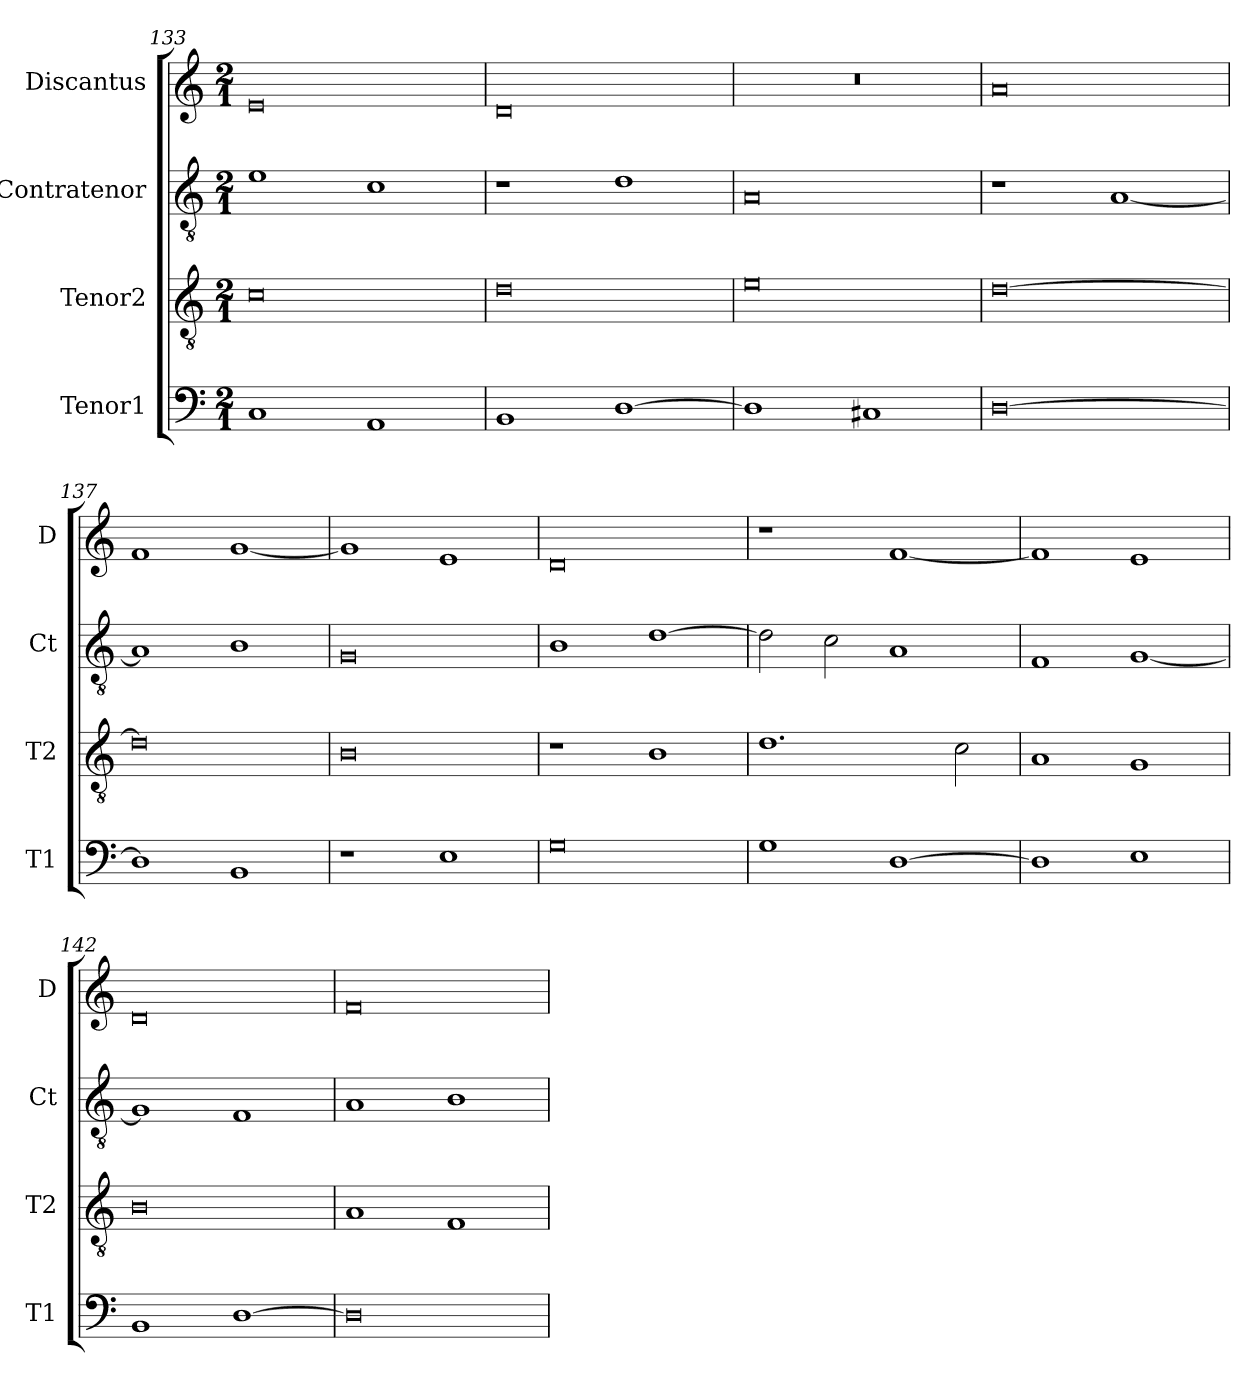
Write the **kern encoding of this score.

**kern	**kern	**kern	**kern
*part4	*part3	*part2	*part1
*staff4	*staff3	*staff2	*staff1
*I"Tenor1	*I"Tenor2	*I"Contratenor	*I"Discantus
*I'T1	*I'T2	*I'Ct	*I'D
*clefF4	*clefGv2	*clefGv2	*clefG2
*k[]	*k[]	*k[]	*k[]
*M2/1	*M2/1	*M2/1	*M2/1
=133	=133	=133	=133
1C	0c	1e	0e
1AA	.	1c	.
=134	=134	=134	=134
1BB	0d	1r	0d
[1D	.	1d	.
=135	=135	=135	=135
1D]	0e	0A	0r
1C#X	.	.	.
=136	=136	=136	=136
[0D	[0d	1r	0a
.	.	[1A	.
=137	=137	=137	=137
1D]	0d]	1A]	1f
1BB	.	1B	[1g
=138	=138	=138	=138
1r	0B	0G	1g]
1E	.	.	1e
=139	=139	=139	=139
0G	1r	1B	0d
.	1B	[1d	.
=140	=140	=140	=140
1G	1.d	2d\]	1r
.	.	2c\	.
[1D	.	1A	[1f
.	2c\	.	.
=141	=141	=141	=141
1D]	1A	1F	1f]
1E	1G	[1G	1e
=142	=142	=142	=142
1BB	0B	1G]	0d
[1D	.	1F	.
=143	=143	=143	=143
0D]	1A	1A	0f
.	1F	1B	.
=	=	=	=
*-	*-	*-	*-
